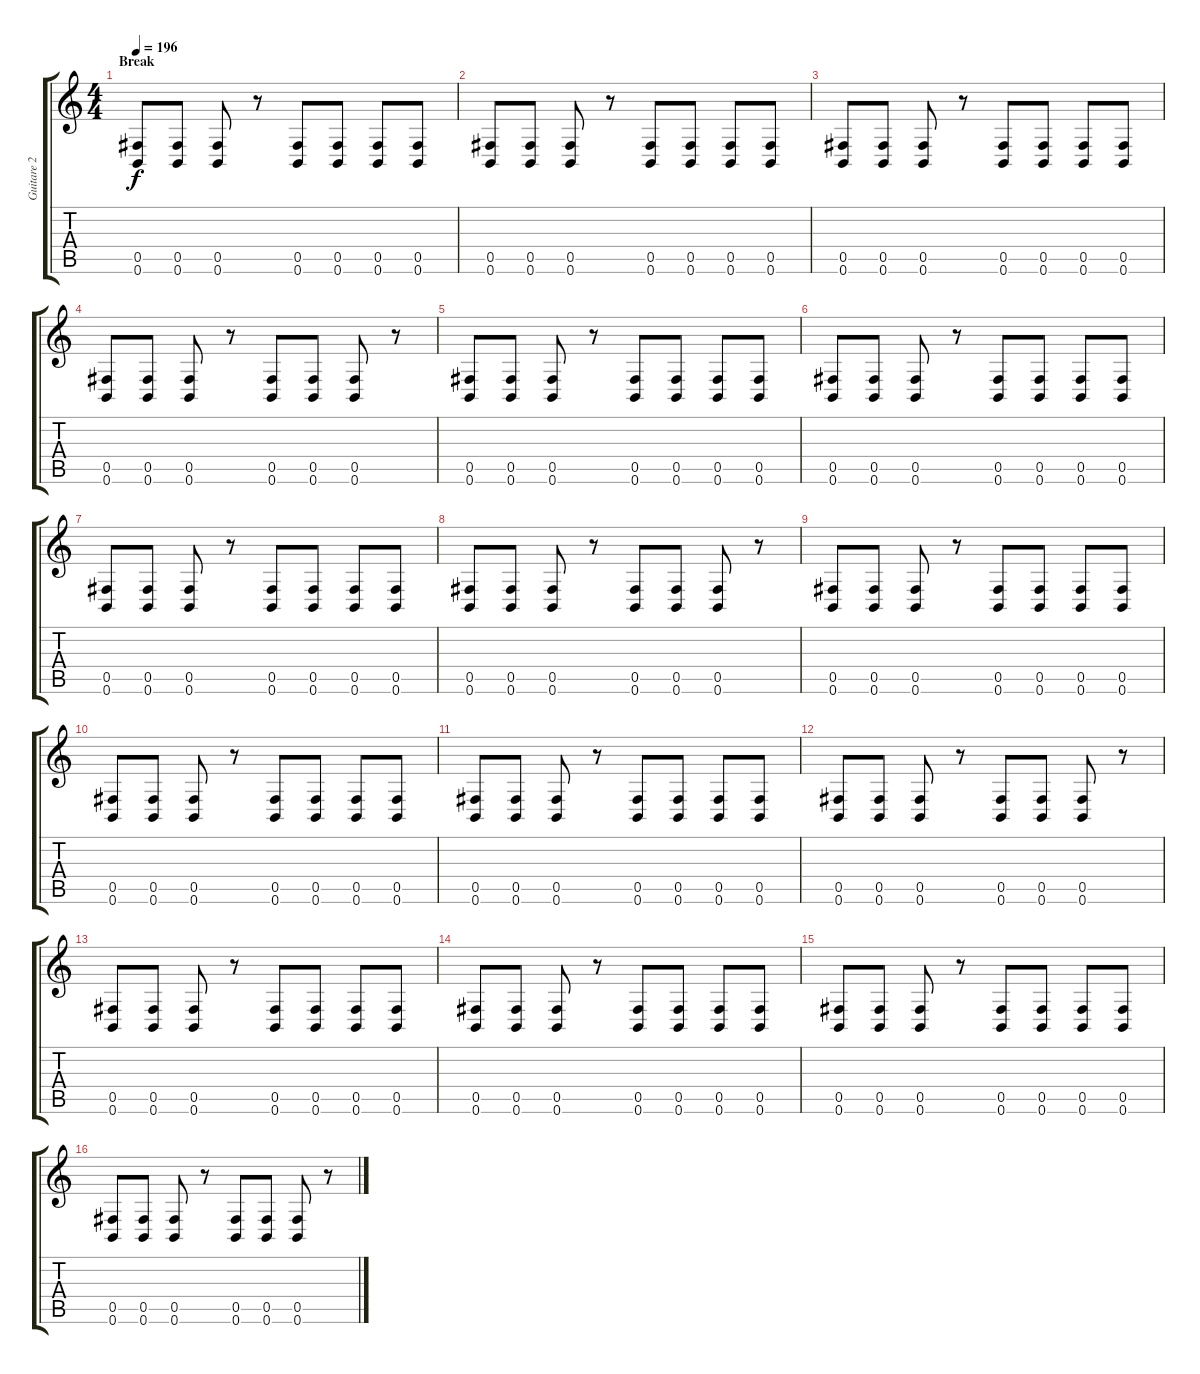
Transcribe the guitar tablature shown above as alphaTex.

\track ("Guitare 2" "Guitare 2") {instrument distortionguitar}
\staff {score tabs}
\tuning (Db4 Ab3 E3 B2 Gb2 B1) {hide}
\ts (4 4)
\section ("" "Break")
\tempo 196
\clef g2
\ks c
(0.5 0.6).8{dy f} (0.5 0.6).8 (0.5 0.6).8 r.8 (0.5 0.6).8 (0.5 0.6).8 (0.5 0.6).8 (0.5 0.6).8 |
(0.5 0.6).8 (0.5 0.6).8 (0.5 0.6).8 r.8 (0.5 0.6).8 (0.5 0.6).8 (0.5 0.6).8 (0.5 0.6).8 |
(0.5 0.6).8 (0.5 0.6).8 (0.5 0.6).8 r.8 (0.5 0.6).8 (0.5 0.6).8 (0.5 0.6).8 (0.5 0.6).8 |
(0.5 0.6).8 (0.5 0.6).8 (0.5 0.6).8 r.8 (0.5 0.6).8 (0.5 0.6).8 (0.5 0.6).8 r.8 |
(0.5 0.6).8 (0.5 0.6).8 (0.5 0.6).8 r.8 (0.5 0.6).8 (0.5 0.6).8 (0.5 0.6).8 (0.5 0.6).8 |
(0.5 0.6).8 (0.5 0.6).8 (0.5 0.6).8 r.8 (0.5 0.6).8 (0.5 0.6).8 (0.5 0.6).8 (0.5 0.6).8 |
(0.5 0.6).8 (0.5 0.6).8 (0.5 0.6).8 r.8 (0.5 0.6).8 (0.5 0.6).8 (0.5 0.6).8 (0.5 0.6).8 |
(0.5 0.6).8 (0.5 0.6).8 (0.5 0.6).8 r.8 (0.5 0.6).8 (0.5 0.6).8 (0.5 0.6).8 r.8 |
(0.5 0.6).8 (0.5 0.6).8 (0.5 0.6).8 r.8 (0.5 0.6).8 (0.5 0.6).8 (0.5 0.6).8 (0.5 0.6).8 |
(0.5 0.6).8 (0.5 0.6).8 (0.5 0.6).8 r.8 (0.5 0.6).8 (0.5 0.6).8 (0.5 0.6).8 (0.5 0.6).8 |
(0.5 0.6).8 (0.5 0.6).8 (0.5 0.6).8 r.8 (0.5 0.6).8 (0.5 0.6).8 (0.5 0.6).8 (0.5 0.6).8 |
(0.5 0.6).8 (0.5 0.6).8 (0.5 0.6).8 r.8 (0.5 0.6).8 (0.5 0.6).8 (0.5 0.6).8 r.8 |
(0.5 0.6).8 (0.5 0.6).8 (0.5 0.6).8 r.8 (0.5 0.6).8 (0.5 0.6).8 (0.5 0.6).8 (0.5 0.6).8 |
(0.5 0.6).8 (0.5 0.6).8 (0.5 0.6).8 r.8 (0.5 0.6).8 (0.5 0.6).8 (0.5 0.6).8 (0.5 0.6).8 |
(0.5 0.6).8 (0.5 0.6).8 (0.5 0.6).8 r.8 (0.5 0.6).8 (0.5 0.6).8 (0.5 0.6).8 (0.5 0.6).8 |
(0.5 0.6).8 (0.5 0.6).8 (0.5 0.6).8 r.8 (0.5 0.6).8 (0.5 0.6).8 (0.5 0.6).8 r.8
